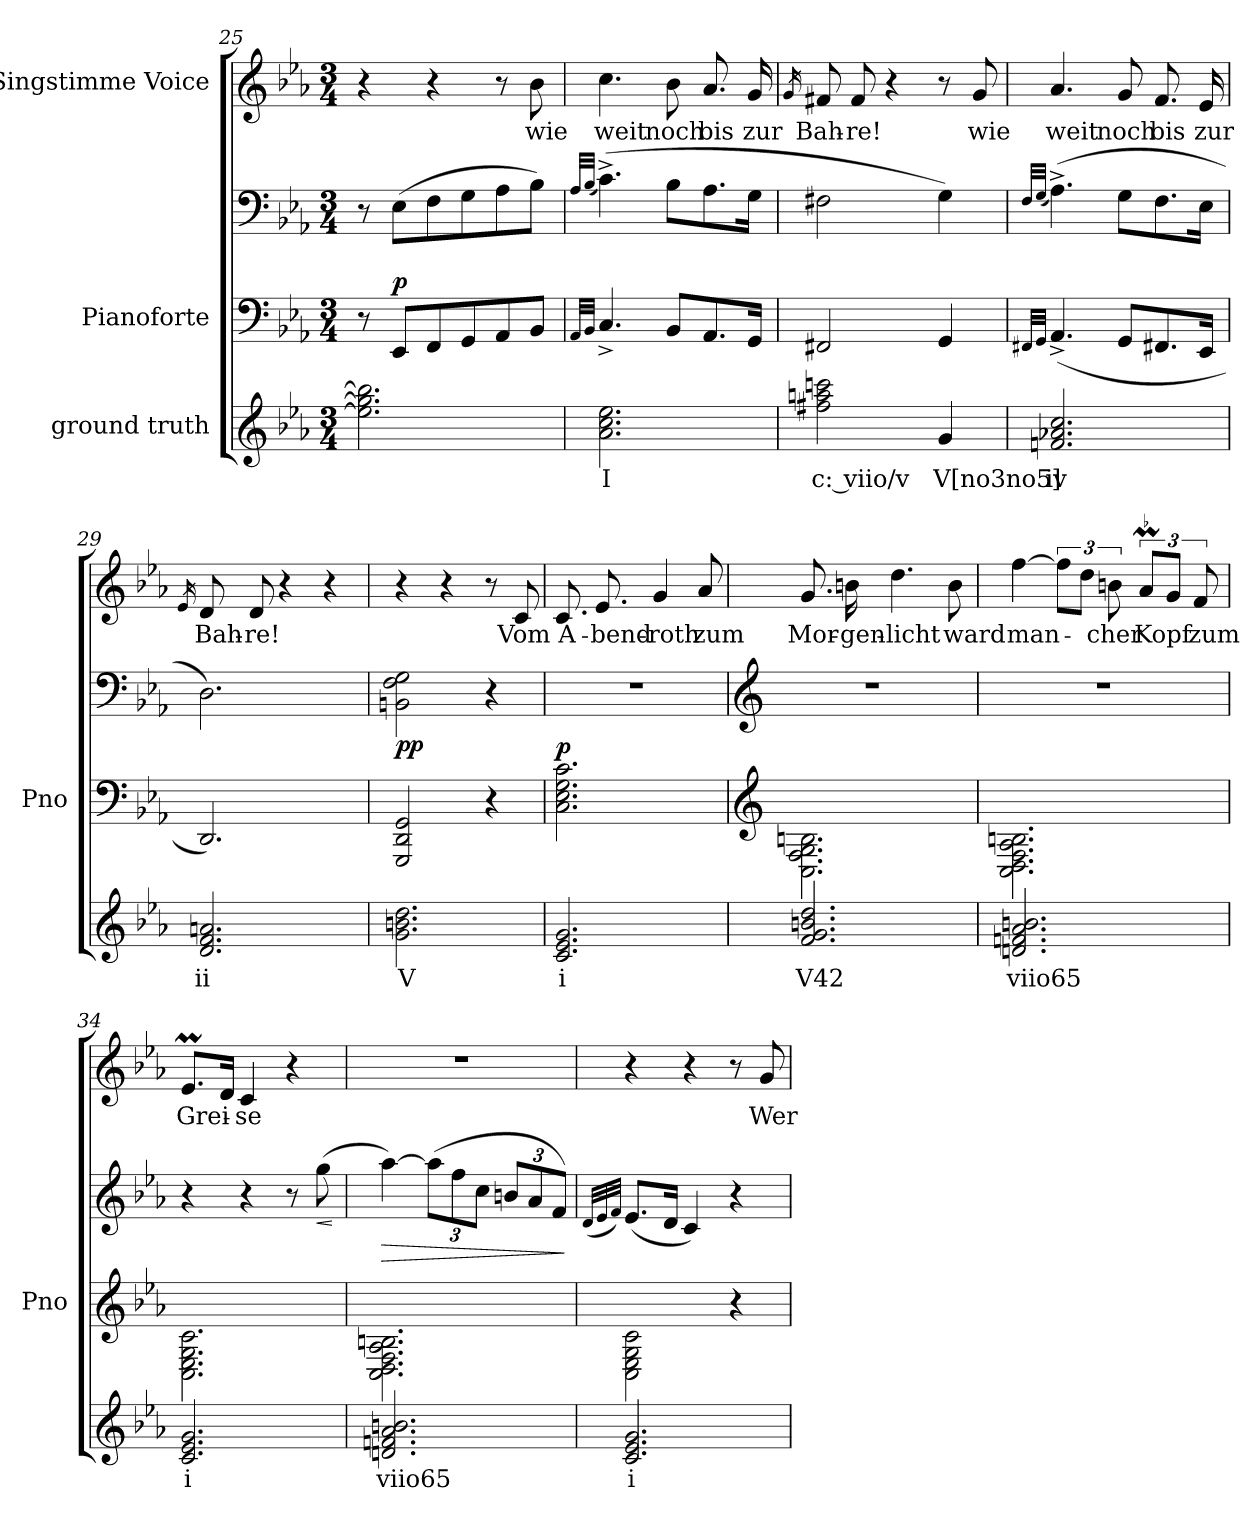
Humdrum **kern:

**kern	**text	**kern	**kern	**dynam	**kern	**text
*part3	*part3	*part2	*part2	*part2	*part1	*part1
*staff4	*staff4	*staff3	*staff2	*staff2/3	*staff1	*staff1
*I"ground truth	*	*I"Pianoforte	*	*	*I"Singstimme Voice	*
*	*	*I'Pno	*	*	*	*
*	*	*clefF4	*clefF4	*	*clefG2	*
*k[b-e-a-]	*	*k[b-e-a-]	*k[b-e-a-]	*	*k[b-e-a-]	*
*M3/4	*	*M3/4	*M3/4	*	*M3/4	*
=25	=25	=25	=25	=25	=25	=25
2.ee-] 2.gg] 2.bb-]	.	8r	8r	.	4r	.
!	!	!	!	!LO:DY:a=2	!	!
.	.	8EE-/L	(>8E-\L	p	.	.
.	.	8FF/	8F\	.	4r	.
.	.	8GG/	8G\	.	.	.
.	.	8AA-/	8A-\	.	8r	.
!	!	!	!	!	!	!LO:LY:b
.	.	8BB-/J	8B-\J)	.	8b-\	wie
=26	=26	=26	=26	=26	=26	=26
.	.	32qAA-/LLL	32qA-/LLL	.	.	.
.	.	32qBB-/JJJ	(<32qB-/JJJ	.	.	.
!	!	!	!	!	!	!LO:LY:b
2.a- 2.cc 2.ee-	I	4.C^/	(>4.c^\)	.	4.cc\	weit
!	!	!	!	!	!	!LO:LY:b
.	.	8BB-/L	8B-\L	.	8b-\	noch
!	!	!	!	!	!	!LO:LY:b
.	.	8.AA-/	8.A-\	.	8.a-/	bis
!	!	!	!	!	!	!LO:LY:b
.	.	16GG/Jk	16G\Jk	.	16g/	zur
!!LO:PB:g=z
=27	=27	=27	=27	=27	=27	=27
.	.	.	.	.	16qg/	.
!	!	!	!	!	!	!LO:LY:b
2ff#X 2aan 2cccn	c: viio/v	2FF#X/	2F#X\	.	8f#X/	Bah-
!	!	!	!	!	!	!LO:LY:b
.	.	.	.	.	8f#/	-re!
.	.	.	.	.	4r	.
4g	V[no3no5]	4GG/	4G\)	.	8r	.
!	!	!	!	!	!	!LO:LY:b
.	.	.	.	.	8g/	wie
=28	=28	=28	=28	=28	=28	=28
.	.	32qFF#X/LLL	32qF/LLL	.	.	.
.	.	32qGG/JJJ	(<32qG/JJJ	.	.	.
!	!	!	!	!	!	!LO:LY:b
2.fn 2.a-X 2.cc	iv	(>4.AA-^/	(>4.A-^\)	.	4.a-/	weit
!	!	!	!	!	!	!LO:LY:b
.	.	8GG/L	8G\L	.	8g/	noch
!	!	!	!	!	!	!LO:LY:b
.	.	8.FF#/	8.F\	.	8.f/	bis
!	!	!	!	!	!	!LO:LY:b
.	.	16EE-/Jk	16E-\Jk	.	16e-/	zur
=29	=29	=29	=29	=29	=29	=29
.	.	.	.	.	16qe-/	.
!	!	!	!	!	!	!LO:LY:b
2.d 2.f 2.an	ii	2.DD/)	2.D\)	.	8d/	Bah-
!	!	!	!	!	!	!LO:LY:b
.	.	.	.	.	8d/	-re!
.	.	.	.	.	4r	.
.	.	.	.	.	4r	.
=30	=30	=30	=30	=30	=30	=30
!	!	!	!	!LO:DY:b	!	!
2.g 2.bn 2.dd	V	2GGG/ 2DD/ 2GG/	(2BBn\ 2F\ 2G\	pp	4r	.
.	.	.	.	.	4r	.
.	.	4r	4r	.	8r	.
!	!	!	!	!	!	!LO:LY:b
.	.	.	.	.	8c/	Vom
=31	=31	=31	=31	=31	=31	=31
!	!	!	!	!LO:DY:a=2	!	!LO:LY:b
2.c 2.e- 2.g	i	2.C\ 2.E-\ 2.G\ 2.c\	2.r	p	8.c/	A-
!	!	!	!	!	!	!LO:LY:b
.	.	.	.	.	8.e-/	-bend-
!	!	!	!	!	!	!LO:LY:b
.	.	.	.	.	4g/	-roth
!	!	!	!	!	!	!LO:LY:b
.	.	.	.	.	8a-/	zum
!!LO:LB:g=z
=32	=32	=32	=32	=32	=32	=32
*	*	*clefG2	*clefG2	*	*	*
!	!	!	!	!	!	!LO:LY:b
2.f 2.g 2.bn 2.dd	V42	2.C\ 2.F\ 2.G\ 2.Bn\	2.r	.	8.g/	Mor-
!	!	!	!	!	!	!LO:LY:b
.	.	.	.	.	16bn\	-gen-
!	!	!	!	!	!	!LO:LY:b
.	.	.	.	.	4.dd\	-licht
!	!	!	!	!	!	!LO:LY:b
.	.	.	.	.	8b\	ward
=33	=33	=33	=33	=33	=33	=33
!	!	!	!	!	!	!LO:LY:b
2.dn 2.fn 2.a- 2.bn	viio65	2.C\ 2.D\ 2.F\ 2.A-\ 2.Bn\	2.r	.	[4ff\	man-
.	.	.	.	.	12ff\L]	.
.	.	.	.	.	12dd\J	.
!	!	!	!	!	!	!LO:LY:b
.	.	.	.	.	12bn\	-cher
!	!	!	!	!	!	!LO:LY:b
.	.	.	.	.	12a-M/L	Kopf
.	.	.	.	.	12g/J	.
!	!	!	!	!	!	!LO:LY:b
.	.	.	.	.	12f/	zum
=34	=34	=34	=34	=34	=34	=34
!	!	!	!	!	!	!LO:LY:b
2.c 2.e- 2.g	i	2.C\ 2.E-\ 2.G\ 2.c\	4r	.	8.e-M/L	Grei-
.	.	.	.	.	16d/Jk	.
!	!	!	!	!	!	!LO:LY:b
.	.	.	4r	.	4c/	-se
.	.	.	8r	.	4r	.
!	!	!	!	!LO:HP:b	!	!
.	.	.	(>8gg\	<	.	.
.	.	.	.	[	.	.
=35	=35	=35	=35	=35	=35	=35
!	!	!	!	!LO:HP:b	!	!
2.dn 2.fn 2.a- 2.bn	viio65	2.C\ 2.D\ 2.F\ 2.A-\ 2.Bn\	[4aa-\)	>	2.r	.
*	*	*	*Xbrackettup	*	*	*
.	.	.	(>12aa-\L]	.	.	.
.	.	.	12ff\	.	.	.
.	.	.	12cc\J	.	.	.
.	.	.	12bn/L	.	.	.
.	.	.	12a-/	.	.	.
.	.	.	12f/J)	.	.	.
.	.	.	.	]	.	.
!!LO:LB:g=z
=36	=36	=36	=36	=36	=36	=36
.	.	.	(<32qd/LLL	.	.	.
.	.	.	32qe-/	.	.	.
.	.	.	32qf/JJJ)	.	.	.
2.c 2.e- 2.g	i	2C\ 2E-\ 2G\ 2c\	(<8.e-/L	.	4r	.
.	.	.	16d/Jk	.	.	.
.	.	.	4c/)	.	4r	.
.	.	4r	4r	.	8r	.
!	!	!	!	!	!	!LO:LY:b
.	.	.	.	.	8g/	Wer
=	=	=	=	=	=	=
*-	*-	*-	*-	*-	*-	*-
